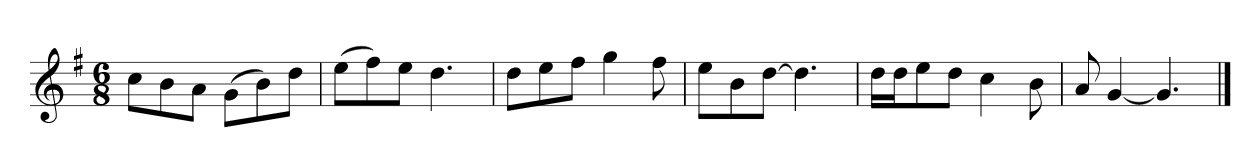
**kern
*part1
*staff1
*k[f#]
*M6/8
*MM120
=1
8ccL
8b
8aJ
(8gL
8b)
8ddJ
=2
(8eeL
8ff#)
8eeJ
4.dd
=3
8ddL
8ee
8ff#J
4gg
8ff#
=4
8eeL
8b
[8ddJ
4.dd]
=5
16ddLL
16ddJ
8ee
8ddJ
4cc
8b
=6
8a
[4g
4.g]
==
*-
